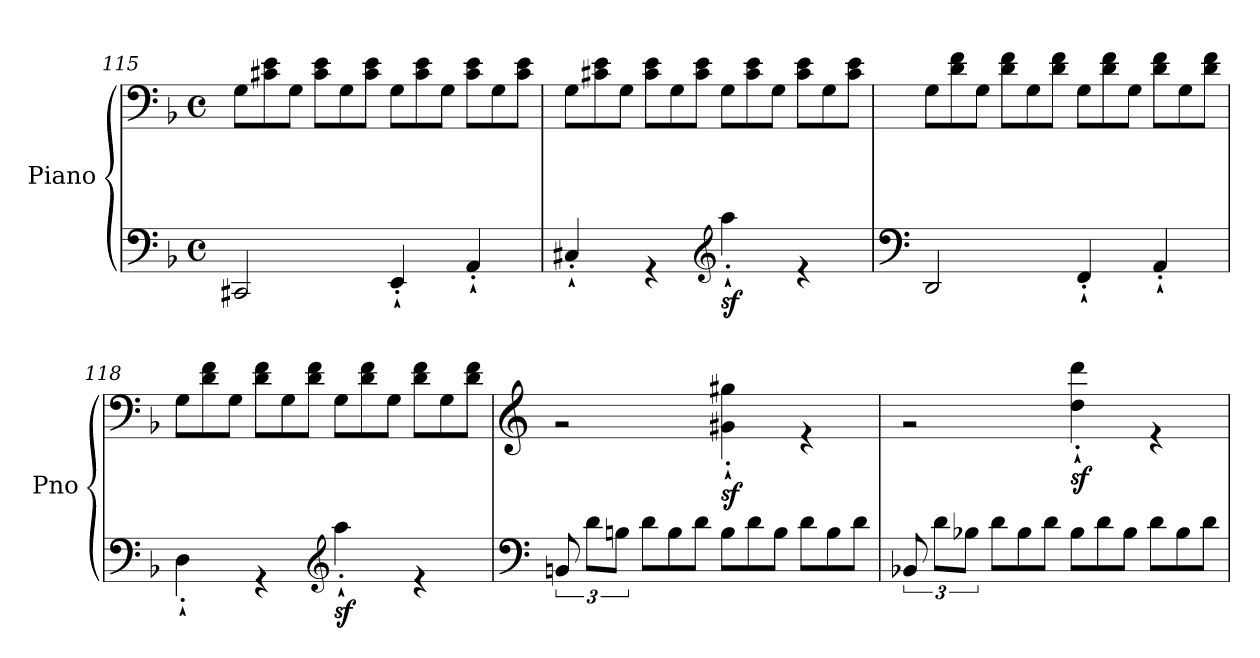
**kern	**kern	**dynam
*part1	*part1	*part1
*staff2	*staff1	*staff1/2
*I"Piano	*	*
*I'Pno	*	*
!!LO:PB:g=z
*clefF4	*clefF4	*
*k[b-]	*k[b-]	*
*M4/4	*M4/4	*
*met(c)	*met(c)	*
=115	=115	=115
*^	*^	*
*	*	*	*Xtuplet	*
1ryy	2CC#X/	1ryy	12G\L	.
.	.	.	12c#X\ 12e\	.
.	.	.	12G\J	.
.	.	.	12c#\ 12e\L	.
.	.	.	12G\	.
.	.	.	12c#\ 12e\J	.
.	4EE'`/	.	12G\L	.
.	.	.	12c#\ 12e\	.
.	.	.	12G\J	.
.	4AA'`/	.	12c#\ 12e\L	.
.	.	.	12G\	.
.	.	.	12c#\ 12e\J	.
=116	=116	=116	=116	=116
1ryy	4C#X'`/	1ryy	12G\L	.
.	.	.	12c#X\ 12e\	.
.	.	.	12G\J	.
.	4r	.	12c#\ 12e\L	.
.	.	.	12G\	.
.	.	.	12c#\ 12e\J	.
*clefG2	*	*	*	*
!	!	!	!	!LO:DY:b=2
.	4aa'`\	.	12G\L	sf
.	.	.	12c#\ 12e\	.
.	.	.	12G\J	.
.	4r	.	12c#\ 12e\L	.
.	.	.	12G\	.
.	.	.	12c#\ 12e\J	.
=117	=117	=117	=117	=117
*clefF4	*	*	*	*
1ryy	2DD/	1ryy	12G\L	.
.	.	.	12d\ 12f\	.
.	.	.	12G\J	.
.	.	.	12d\ 12f\L	.
.	.	.	12G\	.
.	.	.	12d\ 12f\J	.
.	4FF'`/	.	12G\L	.
.	.	.	12d\ 12f\	.
.	.	.	12G\J	.
.	4AA'`/	.	12d\ 12f\L	.
.	.	.	12G\	.
.	.	.	12d\ 12f\J	.
!!LO:PB:g=z	!!
=118	=118	=118	=118	=118
1ryy	4D'`\	1ryy	12G\L	.
.	.	.	12d\ 12f\	.
.	.	.	12G\J	.
.	4r	.	12d\ 12f\L	.
.	.	.	12G\	.
.	.	.	12d\ 12f\J	.
*clefG2	*	*	*	*
!	!	!	!	!LO:DY:b=2
.	4aa'`\	.	12G\L	sf
.	.	.	12d\ 12f\	.
.	.	.	12G\J	.
.	4r	.	12d\ 12f\L	.
.	.	.	12G\	.
.	.	.	12d\ 12f\J	.
=119	=119	=119	=119	=119
*clefF4	*	*clefG2	*	*
1ryy	12BBn/	1ryy	2r	.
.	12d\L	.	.	.
.	12Bn\J	.	.	.
*	*Xtuplet	*	*	*
.	12d\L	.	.	.
.	12B\	.	.	.
.	12d\J	.	.	.
!	!	!	!	!LO:DY:b
.	12B\L	.	4g#X\'` 4gg#X\'`	sf
.	12d\	.	.	.
.	12B\J	.	.	.
.	12d\L	.	4r	.
.	12B\	.	.	.
.	12d\J	.	.	.
=120	=120	=120	=120	=120
*	*tuplet	*	*	*
1ryy	12BB-X/	1ryy	2r	.
.	12d\L	.	.	.
.	12B-X\J	.	.	.
*	*Xtuplet	*	*	*
.	12d\L	.	.	.
.	12B-\	.	.	.
.	12d\J	.	.	.
!	!	!	!	!LO:DY:b
.	12B-\L	.	4dd\'` 4ddd\'`	sf
.	12d\	.	.	.
.	12B-\J	.	.	.
.	12d\L	.	4r	.
.	12B-\	.	.	.
.	12d\J	.	.	.
*v	*v	*	*	*
*	*v	*v	*
=	=	=
*-	*-	*-
